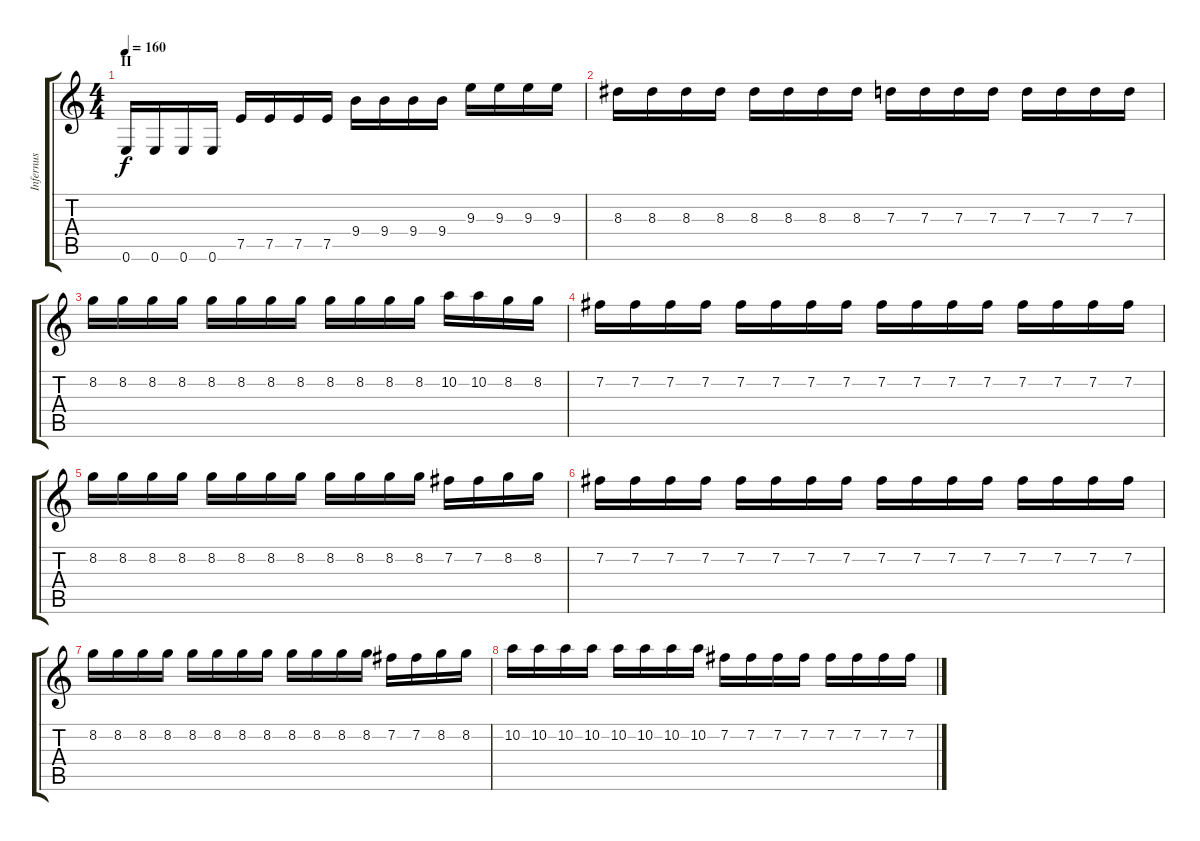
\track ("Infernus" "Infernus") {instrument distortionguitar}
\staff {score tabs}
\tuning (E4 B3 G3 D3 A2 E2) {hide}
\ts (4 4)
\section ("" "II")
\tempo 160
\clef g2
\ks c
0.6.16{dy f} 0.6.16 0.6.16 0.6.16 7.5.16 7.5.16 7.5.16 7.5.16 9.4.16 9.4.16 9.4.16 9.4.16 9.3.16 9.3.16 9.3.16 9.3.16 |
8.3.16 8.3.16 8.3.16 8.3.16 8.3.16 8.3.16 8.3.16 8.3.16 7.3.16 7.3.16 7.3.16 7.3.16 7.3.16 7.3.16 7.3.16 7.3.16 |
8.2.16 8.2.16 8.2.16 8.2.16 8.2.16 8.2.16 8.2.16 8.2.16 8.2.16 8.2.16 8.2.16 8.2.16 10.2.16 10.2.16 8.2.16 8.2.16 |
7.2.16 7.2.16 7.2.16 7.2.16 7.2.16 7.2.16 7.2.16 7.2.16 7.2.16 7.2.16 7.2.16 7.2.16 7.2.16 7.2.16 7.2.16 7.2.16 |
8.2.16 8.2.16 8.2.16 8.2.16 8.2.16 8.2.16 8.2.16 8.2.16 8.2.16 8.2.16 8.2.16 8.2.16 7.2.16 7.2.16 8.2.16 8.2.16 |
7.2.16 7.2.16 7.2.16 7.2.16 7.2.16 7.2.16 7.2.16 7.2.16 7.2.16 7.2.16 7.2.16 7.2.16 7.2.16 7.2.16 7.2.16 7.2.16 |
8.2.16 8.2.16 8.2.16 8.2.16 8.2.16 8.2.16 8.2.16 8.2.16 8.2.16 8.2.16 8.2.16 8.2.16 7.2.16 7.2.16 8.2.16 8.2.16 |
10.2.16 10.2.16 10.2.16 10.2.16 10.2.16 10.2.16 10.2.16 10.2.16 7.2.16 7.2.16 7.2.16 7.2.16 7.2.16 7.2.16 7.2.16 7.2.16
